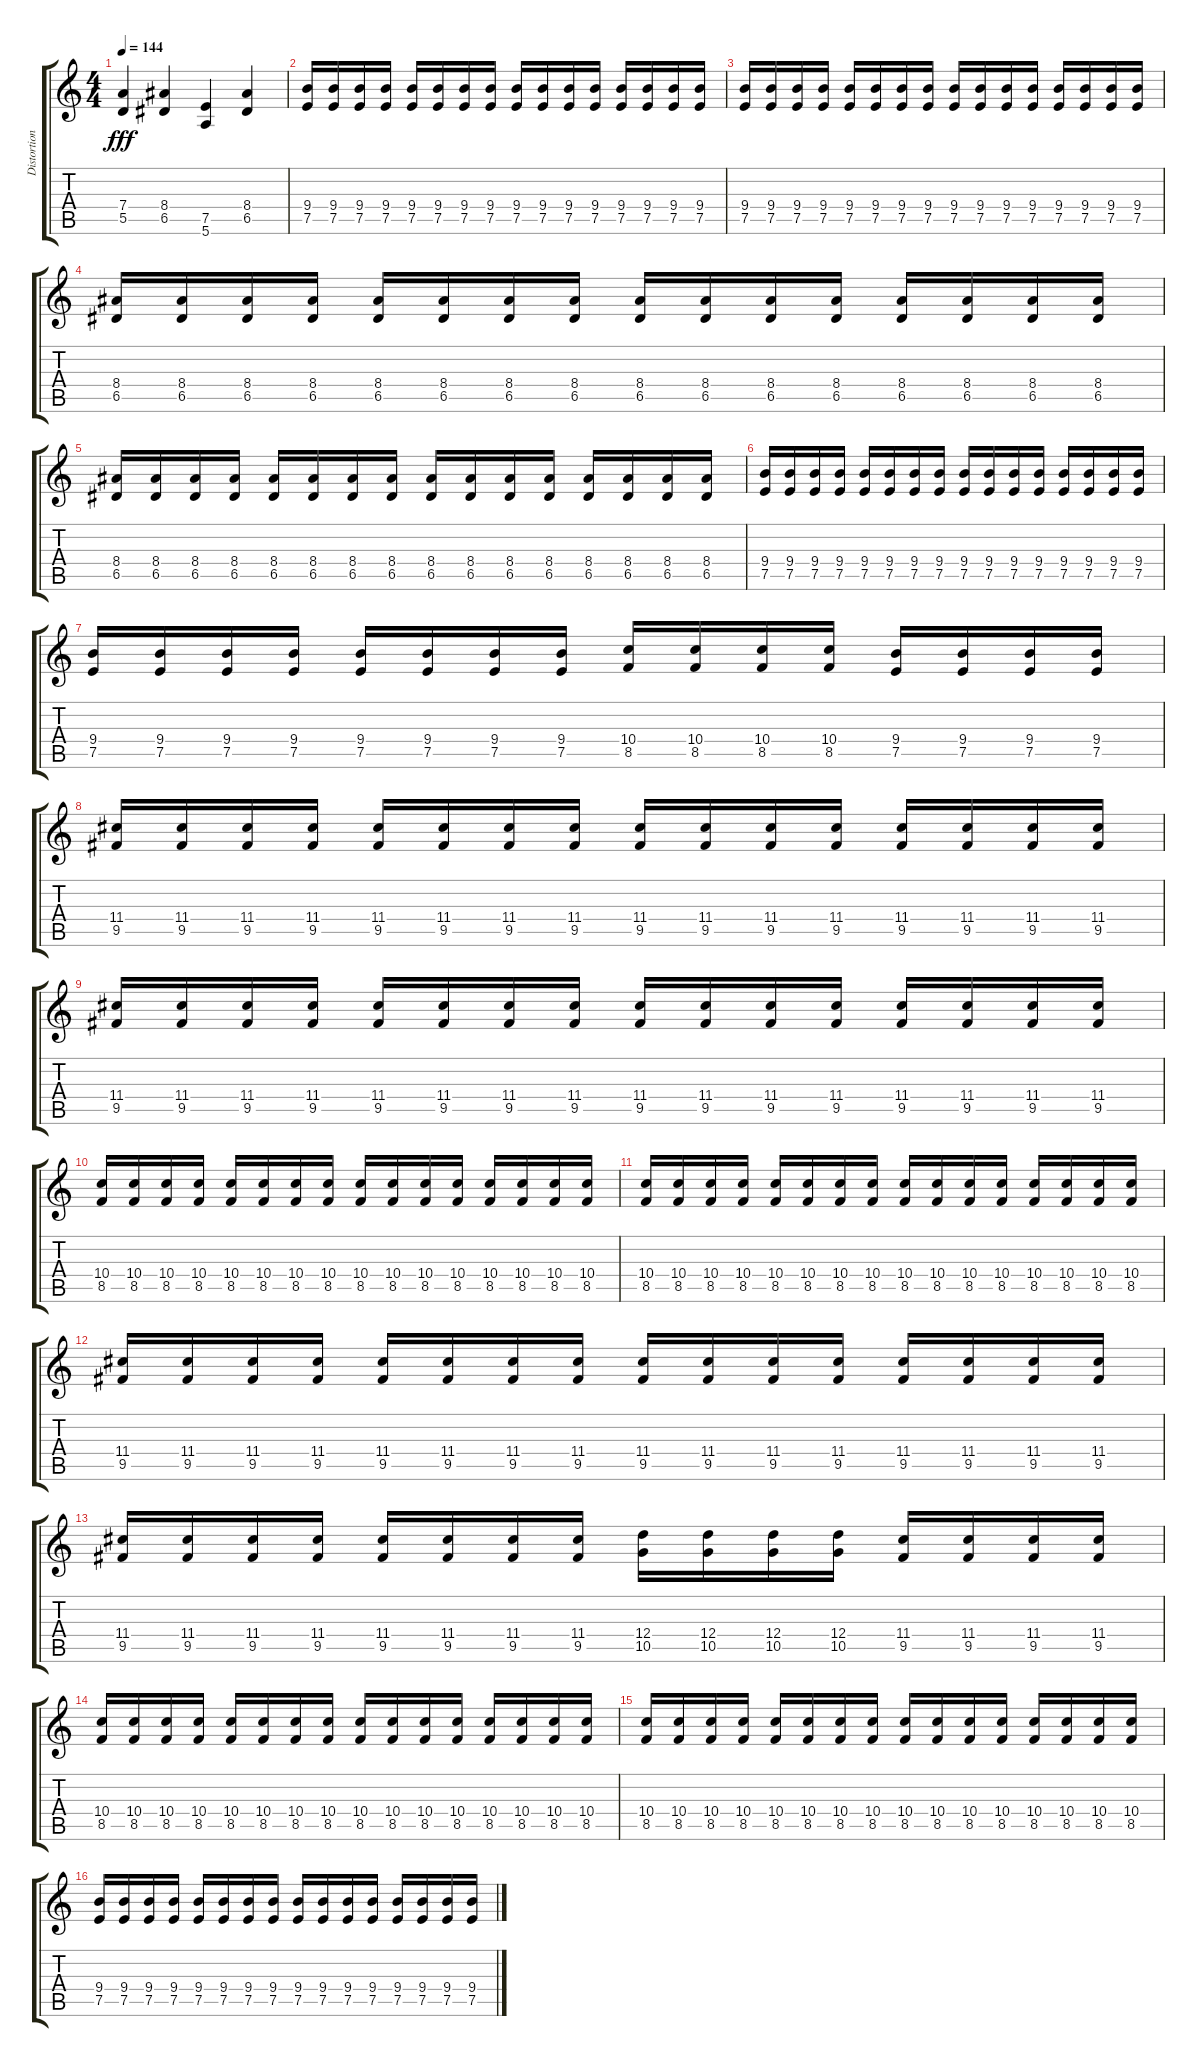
\track ("Distortion Guitar -Ihsahn" "Distortion") {instrument distortionguitar}
\staff {score tabs}
\tuning (E4 B3 G3 D3 A2 E2) {hide}
\ts (4 4)
\tempo 144
\clef g2
\ks c
(7.4 5.5).4{dy fff} (8.4 6.5).4 (7.5 5.6).4 (8.4 6.5).4 |
(9.4 7.5).16 (9.4 7.5).16 (9.4 7.5).16 (9.4 7.5).16 (9.4 7.5).16 (9.4 7.5).16 (9.4 7.5).16 (9.4 7.5).16 (9.4 7.5).16 (9.4 7.5).16 (9.4 7.5).16 (9.4 7.5).16 (9.4 7.5).16 (9.4 7.5).16 (9.4 7.5).16 (9.4 7.5).16 |
(9.4 7.5).16 (9.4 7.5).16 (9.4 7.5).16 (9.4 7.5).16 (9.4 7.5).16 (9.4 7.5).16 (9.4 7.5).16 (9.4 7.5).16 (9.4 7.5).16 (9.4 7.5).16 (9.4 7.5).16 (9.4 7.5).16 (9.4 7.5).16 (9.4 7.5).16 (9.4 7.5).16 (9.4 7.5).16 |
(8.4 6.5).16 (8.4 6.5).16 (8.4 6.5).16 (8.4 6.5).16 (8.4 6.5).16 (8.4 6.5).16 (8.4 6.5).16 (8.4 6.5).16 (8.4 6.5).16 (8.4 6.5).16 (8.4 6.5).16 (8.4 6.5).16 (8.4 6.5).16 (8.4 6.5).16 (8.4 6.5).16 (8.4 6.5).16 |
(8.4 6.5).16 (8.4 6.5).16 (8.4 6.5).16 (8.4 6.5).16 (8.4 6.5).16 (8.4 6.5).16 (8.4 6.5).16 (8.4 6.5).16 (8.4 6.5).16 (8.4 6.5).16 (8.4 6.5).16 (8.4 6.5).16 (8.4 6.5).16 (8.4 6.5).16 (8.4 6.5).16 (8.4 6.5).16 |
(9.4 7.5).16 (9.4 7.5).16 (9.4 7.5).16 (9.4 7.5).16 (9.4 7.5).16 (9.4 7.5).16 (9.4 7.5).16 (9.4 7.5).16 (9.4 7.5).16 (9.4 7.5).16 (9.4 7.5).16 (9.4 7.5).16 (9.4 7.5).16 (9.4 7.5).16 (9.4 7.5).16 (9.4 7.5).16 |
(9.4 7.5).16 (9.4 7.5).16 (9.4 7.5).16 (9.4 7.5).16 (9.4 7.5).16 (9.4 7.5).16 (9.4 7.5).16 (9.4 7.5).16 (10.4 8.5).16 (10.4 8.5).16 (10.4 8.5).16 (10.4 8.5).16 (9.4 7.5).16 (9.4 7.5).16 (9.4 7.5).16 (9.4 7.5).16 |
(11.4 9.5).16 (11.4 9.5).16 (11.4 9.5).16 (11.4 9.5).16 (11.4 9.5).16 (11.4 9.5).16 (11.4 9.5).16 (11.4 9.5).16 (11.4 9.5).16 (11.4 9.5).16 (11.4 9.5).16 (11.4 9.5).16 (11.4 9.5).16 (11.4 9.5).16 (11.4 9.5).16 (11.4 9.5).16 |
(11.4 9.5).16 (11.4 9.5).16 (11.4 9.5).16 (11.4 9.5).16 (11.4 9.5).16 (11.4 9.5).16 (11.4 9.5).16 (11.4 9.5).16 (11.4 9.5).16 (11.4 9.5).16 (11.4 9.5).16 (11.4 9.5).16 (11.4 9.5).16 (11.4 9.5).16 (11.4 9.5).16 (11.4 9.5).16 |
(10.4 8.5).16 (10.4 8.5).16 (10.4 8.5).16 (10.4 8.5).16 (10.4 8.5).16 (10.4 8.5).16 (10.4 8.5).16 (10.4 8.5).16 (10.4 8.5).16 (10.4 8.5).16 (10.4 8.5).16 (10.4 8.5).16 (10.4 8.5).16 (10.4 8.5).16 (10.4 8.5).16 (10.4 8.5).16 |
(10.4 8.5).16 (10.4 8.5).16 (10.4 8.5).16 (10.4 8.5).16 (10.4 8.5).16 (10.4 8.5).16 (10.4 8.5).16 (10.4 8.5).16 (10.4 8.5).16 (10.4 8.5).16 (10.4 8.5).16 (10.4 8.5).16 (10.4 8.5).16 (10.4 8.5).16 (10.4 8.5).16 (10.4 8.5).16 |
(11.4 9.5).16 (11.4 9.5).16 (11.4 9.5).16 (11.4 9.5).16 (11.4 9.5).16 (11.4 9.5).16 (11.4 9.5).16 (11.4 9.5).16 (11.4 9.5).16 (11.4 9.5).16 (11.4 9.5).16 (11.4 9.5).16 (11.4 9.5).16 (11.4 9.5).16 (11.4 9.5).16 (11.4 9.5).16 |
(11.4 9.5).16 (11.4 9.5).16 (11.4 9.5).16 (11.4 9.5).16 (11.4 9.5).16 (11.4 9.5).16 (11.4 9.5).16 (11.4 9.5).16 (12.4 10.5).16 (12.4 10.5).16 (12.4 10.5).16 (12.4 10.5).16 (11.4 9.5).16 (11.4 9.5).16 (11.4 9.5).16 (11.4 9.5).16 |
(10.4 8.5).16 (10.4 8.5).16 (10.4 8.5).16 (10.4 8.5).16 (10.4 8.5).16 (10.4 8.5).16 (10.4 8.5).16 (10.4 8.5).16 (10.4 8.5).16 (10.4 8.5).16 (10.4 8.5).16 (10.4 8.5).16 (10.4 8.5).16 (10.4 8.5).16 (10.4 8.5).16 (10.4 8.5).16 |
(10.4 8.5).16 (10.4 8.5).16 (10.4 8.5).16 (10.4 8.5).16 (10.4 8.5).16 (10.4 8.5).16 (10.4 8.5).16 (10.4 8.5).16 (10.4 8.5).16 (10.4 8.5).16 (10.4 8.5).16 (10.4 8.5).16 (10.4 8.5).16 (10.4 8.5).16 (10.4 8.5).16 (10.4 8.5).16 |
(9.4 7.5).16 (9.4 7.5).16 (9.4 7.5).16 (9.4 7.5).16 (9.4 7.5).16 (9.4 7.5).16 (9.4 7.5).16 (9.4 7.5).16 (9.4 7.5).16 (9.4 7.5).16 (9.4 7.5).16 (9.4 7.5).16 (9.4 7.5).16 (9.4 7.5).16 (9.4 7.5).16 (9.4 7.5).16
